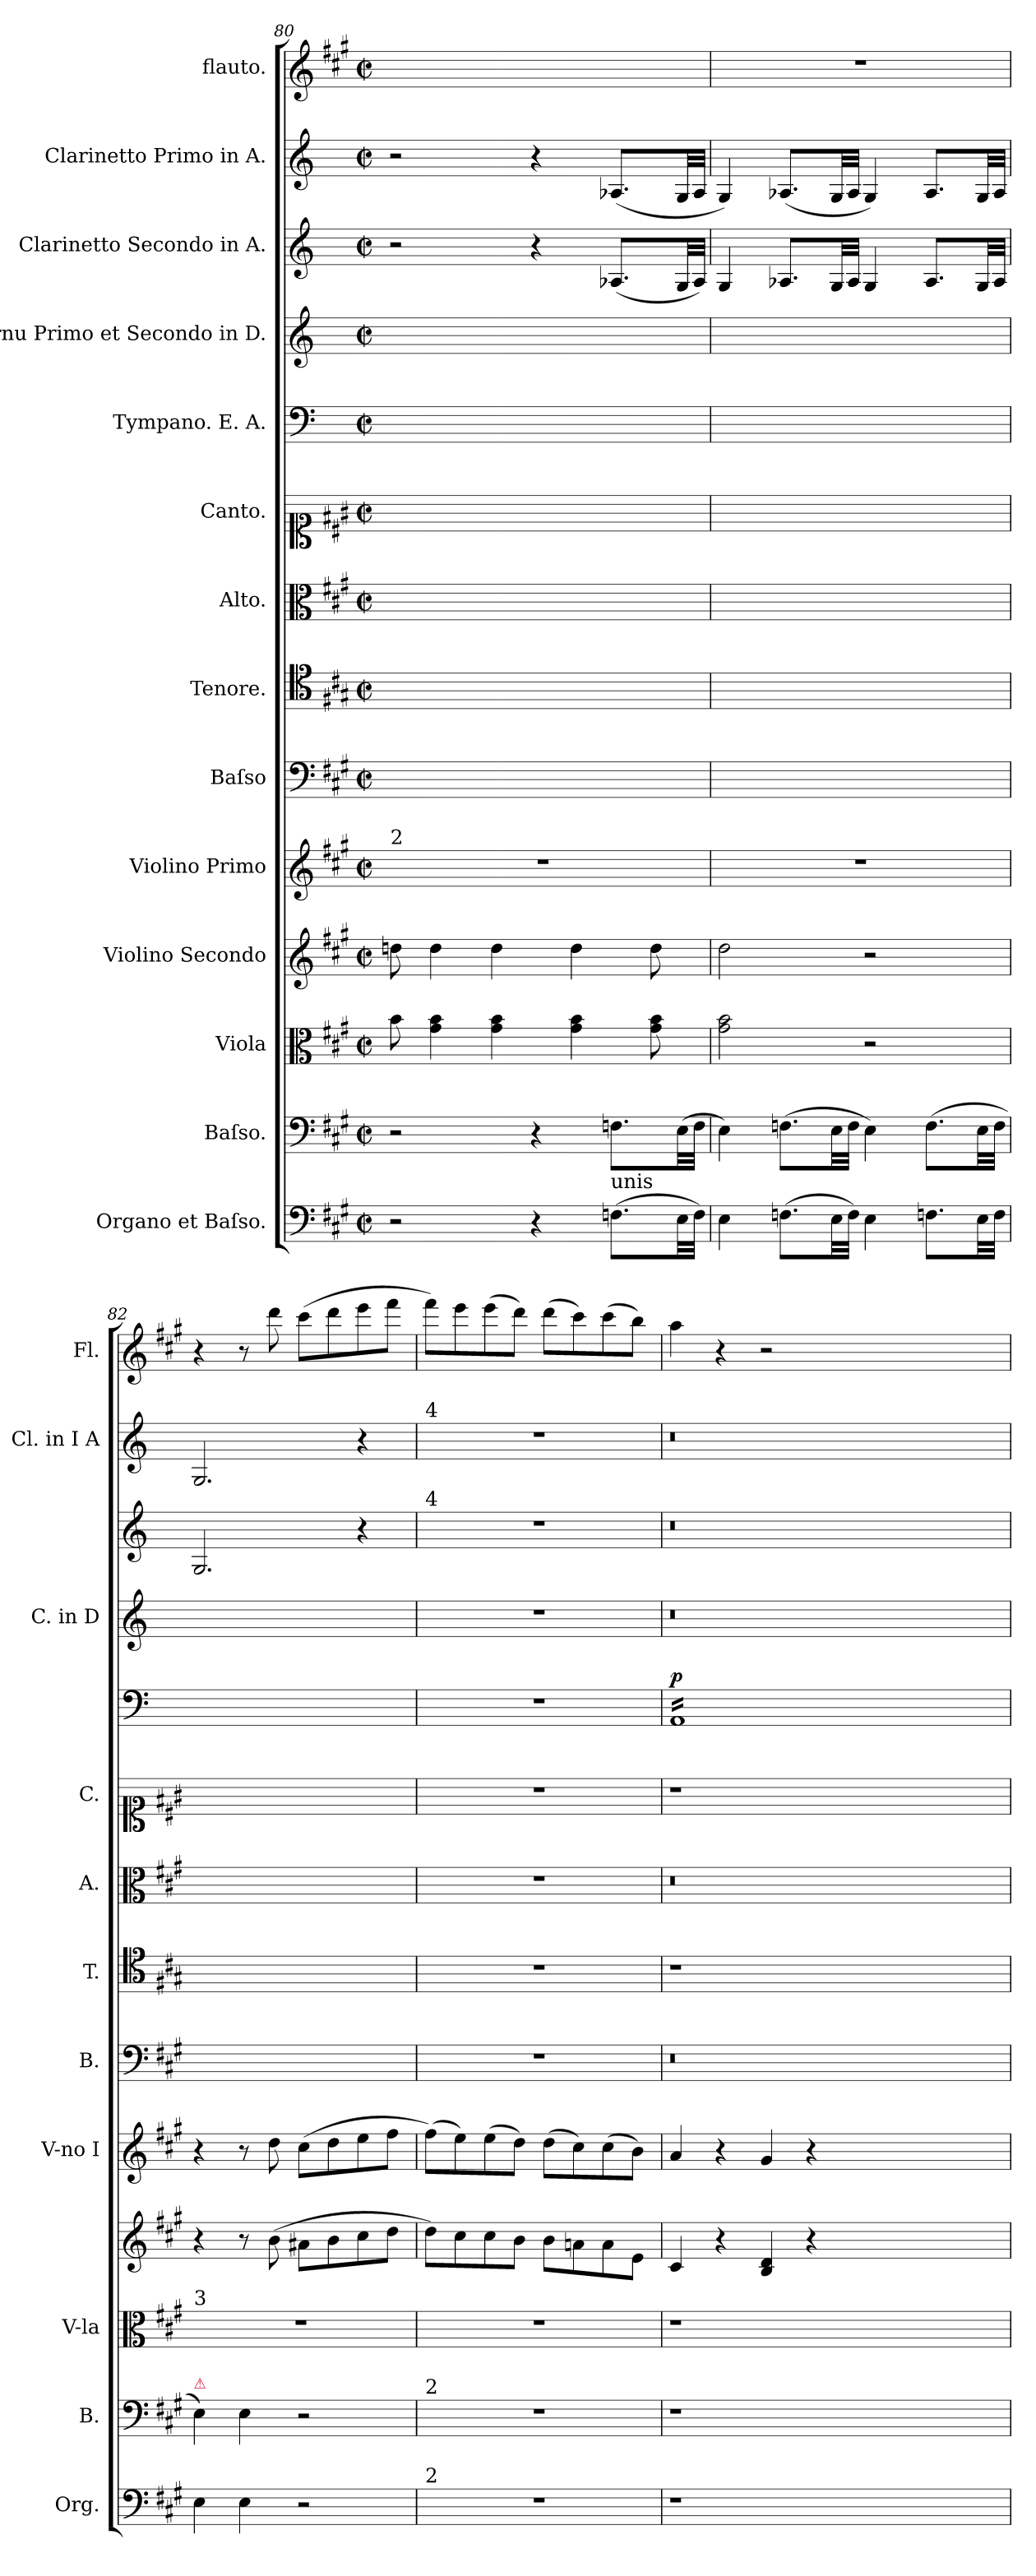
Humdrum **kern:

**kern	**kern	**kern	**kern	**kern	**kern	**kern	**kern	**kern	**kern	**dynam	**kern	**kern	**kern	**kern
*part14	*part13	*part12	*part11	*part10	*part9	*part8	*part7	*part6	*part5	*part5	*part4	*part3	*part2	*part1
*staff14	*staff13	*staff12	*staff11	*staff10	*staff9	*staff8	*staff7	*staff6	*staff5	*staff5	*staff4	*staff3	*staff2	*staff1
*I"Organo et Baſso.	*I"Baſso.	*I"Viola	*I"Violino Secondo	*I"Violino Primo	*I"Baſso	*I"Tenore.	*I"Alto.	*I"Canto.	*I"Tympano. E. A.	*	*I"Cornu Primo et Secondo in D.	*I"Clarinetto Secondo in A.	*I"Clarinetto Primo in A.	*I"flauto.
*I'Org.	*I'B.	*I'V-la	*	*I'V-no I	*I'B.	*I'T.	*I'A.	*I'C.	*	*	*I'C. in D	*	*I'Cl. in I A	*I'Fl.
*clefF4	*clefF4	*clefC3	*clefG2	*clefG2	*clefF4	*clefC4	*clefC3	*clefC1	*clefF4	*	*clefG2	*clefG2	*clefG2	*clefG2
*	*	*	*	*	*	*	*	*	*	*	*ITrd6c10	*ITrd2c3	*ITrd2c3	*
*k[f#c#g#]	*k[f#c#g#]	*k[f#c#g#]	*k[f#c#g#]	*k[f#c#g#]	*k[f#c#g#]	*k[f#c#g#]	*k[f#c#g#]	*k[f#c#g#]	*k[]	*	*k[f#c#]	*k[f#c#g#]	*k[f#c#g#]	*k[f#c#g#]
*M2/2	*M2/2	*M2/2	*M2/2	*M2/2	*M2/2	*M2/2	*M2/2	*M2/2	*M2/2	*	*M2/2	*M2/2	*M2/2	*M2/2
*met(c|)	*met(c|)	*met(c|)	*met(c|)	*met(c|)	*met(c|)	*met(c|)	*met(c|)	*met(c|)	*met(c|)	*	*met(c|)	*met(c|)	*met(c|)	*met(c|)
=80	=80	=80	=80	=80	=80	=80	=80	=80	=80	=80	=80	=80	=80	=80
!	!	!	!	!LO:TX:a:t=2	!	!	!	!	!	!	!	!	!	!
2r	2r	8b\	8ddn\	1r	1ryy	1ryy	1ryy	1ryy	1ryy	.	1ryy	2r	2r	1ryy
.	.	4g#\ 4b\	4dd\	.	.	.	.	.	.	.	.	.	.	.
.	.	4g#\ 4b\	4dd\	.	.	.	.	.	.	.	.	.	.	.
4r	4r	.	.	.	.	.	.	.	.	.	.	4r	4r	.
.	.	4g#\ 4b\	4dd\	.	.	.	.	.	.	.	.	.	.	.
!LO:TX:a:t=unis	!	!	!	!	!	!	!	!	!	!	!	!	!	!
(8.Fn\L	8.Fn\L	.	.	.	.	.	.	.	.	.	.	(8.Fn/L	(8.Fn/L	.
.	.	8g#\ 8b\	8dd\	.	.	.	.	.	.	.	.	.	.	.
32E\LL	(32E\LL	.	.	.	.	.	.	.	.	.	.	32E/LL	32E/LL	.
32F\JJJ)	32F\JJJ	.	.	.	.	.	.	.	.	.	.	32F/JJJ)	32F/JJJ	.
=81	=81	=81	=81	=81	=81	=81	=81	=81	=81	=81	=81	=81	=81	=81
4E\	4E\)	2g#\ 2b\	2dd\	1r	1ryy	1ryy	1ryy	1ryy	1ryy	.	1ryy	4E/	4E/)	1r
(8.Fn\L	(8.Fn\L	.	.	.	.	.	.	.	.	.	.	8.Fn/L	(8.Fn/L	.
32E\LL	32E\LL	.	.	.	.	.	.	.	.	.	.	32E/LL	32E/LL	.
32F\JJJ)	32F\JJJ	.	.	.	.	.	.	.	.	.	.	32F/JJJ	32F/JJJ	.
4E\	4E\)	2r	2r	.	.	.	.	.	.	.	.	4E/	4E/)	.
8.Fn\L	(8.F\L	.	.	.	.	.	.	.	.	.	.	8.F/L	8.F/L	.
32E\LL	32E\LL	.	.	.	.	.	.	.	.	.	.	32E/LL	32E/LL	.
32F\JJJ	32F\JJJ	.	.	.	.	.	.	.	.	.	.	32F/JJJ	32F/JJJ	.
=82	=82	=82	=82	=82	=82	=82	=82	=82	=82	=82	=82	=82	=82	=82
!	!	!LO:TX:a:t=3	!	!	!	!	!	!	!	!	!	!	!	!
!	!LO:TX:a:color=crimson:t=⚠	!	!	!	!	!	!	!	!	!	!	!	!	!
4E\	4E\)	1r	4r	4r	1ryy	1ryy	1ryy	1ryy	1ryy	.	1ryy	2.E/	2.E/	4r
4E\	4E\	.	8r	8r	.	.	.	.	.	.	.	.	.	8r
.	.	.	(8b\	8dd\	.	.	.	.	.	.	.	.	.	8ddd\
2r	2r	.	8a#X\L	(8cc#\L	.	.	.	.	.	.	.	.	.	(8ccc#\L
.	.	.	8b\	8dd\	.	.	.	.	.	.	.	.	.	8ddd\
.	.	.	8cc#\	8ee\	.	.	.	.	.	.	.	4r	4r	8eee\
.	.	.	8dd\J	8ff#\J	.	.	.	.	.	.	.	.	.	8fff#\J
=83	=83	=83	=83	=83	=83	=83	=83	=83	=83	=83	=83	=83	=83	=83
!	!	!	!	!	!	!	!	!	!	!	!	!	!LO:TX:a:t=4	!
!	!	!	!	!	!	!	!	!	!	!	!	!LO:TX:a:t=4	!	!
!	!LO:TX:a:t=2	!	!	!	!	!	!	!	!	!	!	!	!	!
!LO:TX:a:t=2	!	!	!	!	!	!	!	!	!	!	!	!	!	!
1r	1r	1r	8dd\L)	(8ff#\L)	1r	1r	1r	1r	1r	.	1r	1r	1r	8fff#\L)
.	.	.	8cc#\	8ee\)	.	.	.	.	.	.	.	.	.	8eee\
.	.	.	8cc#\	(8ee\	.	.	.	.	.	.	.	.	.	(8eee\
.	.	.	8b\J	8dd\J)	.	.	.	.	.	.	.	.	.	8ddd\J)
.	.	.	8b\L	(8dd\L	.	.	.	.	.	.	.	.	.	(8ddd\L
.	.	.	8an\	8cc#\)	.	.	.	.	.	.	.	.	.	8ccc#\)
.	.	.	8a\	(8cc#\	.	.	.	.	.	.	.	.	.	(8ccc#\
.	.	.	8e\J	8b\J)	.	.	.	.	.	.	.	.	.	8bb\J)
=84	=84	=84	=84	=84	=84	=84	=84	=84	=84	=84	=84	=84	=84	=84
!	!	!	!	!	!	!	!	!	!	!LO:DY:a	!	!	!	!
*	*	*	*	*	*	*	*	*	*tremolo	*	*	*	*	*
1r	1r	1r	4c#/	4a/	0.r	1r	0.r	1r	16AA/LL	p	0.r	0.r	0.r	4aa\
.	.	.	.	.	.	.	.	.	16AA/	.	.	.	.	.
.	.	.	.	.	.	.	.	.	16AA/	.	.	.	.	.
.	.	.	.	.	.	.	.	.	16AA/	.	.	.	.	.
.	.	.	4r	4r	.	.	.	.	16AA/	.	.	.	.	4r
.	.	.	.	.	.	.	.	.	16AA/	.	.	.	.	.
.	.	.	.	.	.	.	.	.	16AA/	.	.	.	.	.
.	.	.	.	.	.	.	.	.	16AA/	.	.	.	.	.
.	.	.	4B/ 4d/	4g#/	.	.	.	.	16AA/	.	.	.	.	2r
.	.	.	.	.	.	.	.	.	16AA/	.	.	.	.	.
.	.	.	.	.	.	.	.	.	16AA/	.	.	.	.	.
.	.	.	.	.	.	.	.	.	16AA/	.	.	.	.	.
.	.	.	4r	4r	.	.	.	.	16AA/	.	.	.	.	.
.	.	.	.	.	.	.	.	.	16AA/	.	.	.	.	.
.	.	.	.	.	.	.	.	.	16AA/	.	.	.	.	.
.	.	.	.	.	.	.	.	.	16AA/JJ	.	.	.	.	.
*	*	*	*	*	*	*	*	*	*Xtremolo	*	*	*	*	*
0ryy	0ryy	0ryy	0ryy	0ryy	.	0ryy	.	0ryy	0ryy	.	.	.	.	0ryy
=	=	=	=	=	=	=	=	=	=	=	=	=	=	=
*-	*-	*-	*-	*-	*-	*-	*-	*-	*-	*-	*-	*-	*-	*-
